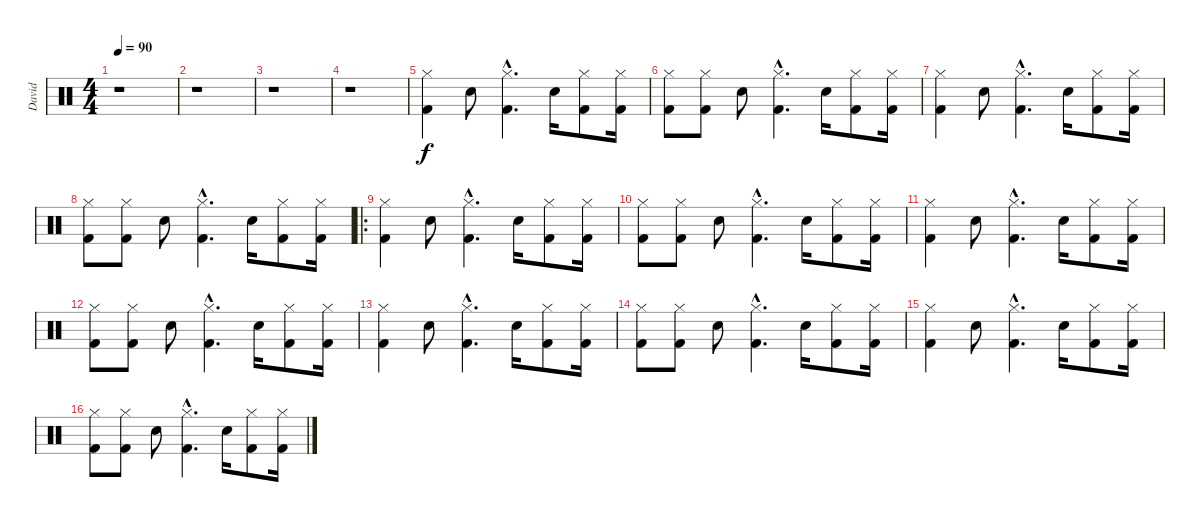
\track ("David" "David") {instrument percussion}
\staff {score}
\articulation defaults
\ts (4 4)
\tempo 90
\clef neutral
\ks c
r.1{dy f} |
r.1 |
r.1 |
r.1 |
("Hi-Hat (closed)" "Kick (hit) 2").4 "Electric Snare (hit)".8 ("Hi-Hat (closed)"{hac} "Kick (hit) 2"{hac}).4{d} "Electric Snare (hit)".16 ("Hi-Hat (closed)" "Kick (hit) 2").8 ("Hi-Hat (closed)" "Kick (hit) 2").16 |
("Hi-Hat (closed)" "Kick (hit) 2").8 ("Hi-Hat (closed)" "Kick (hit) 2").8 "Electric Snare (hit)".8 ("Hi-Hat (closed)"{hac} "Kick (hit) 2"{hac}).4{d} "Electric Snare (hit)".16 ("Hi-Hat (closed)" "Kick (hit) 2").8 ("Hi-Hat (closed)" "Kick (hit) 2").16 |
("Hi-Hat (closed)" "Kick (hit) 2").4 "Electric Snare (hit)".8 ("Hi-Hat (closed)"{hac} "Kick (hit) 2"{hac}).4{d} "Electric Snare (hit)".16 ("Hi-Hat (closed)" "Kick (hit) 2").8 ("Hi-Hat (closed)" "Kick (hit) 2").16 |
("Hi-Hat (closed)" "Kick (hit) 2").8 ("Hi-Hat (closed)" "Kick (hit) 2").8 "Electric Snare (hit)".8 ("Hi-Hat (closed)"{hac} "Kick (hit) 2"{hac}).4{d} "Electric Snare (hit)".16 ("Hi-Hat (closed)" "Kick (hit) 2").8 ("Hi-Hat (closed)" "Kick (hit) 2").16 |
\ro
("Hi-Hat (closed)" "Kick (hit) 2").4 "Electric Snare (hit)".8 ("Hi-Hat (closed)"{hac} "Kick (hit) 2"{hac}).4{d} "Electric Snare (hit)".16 ("Hi-Hat (closed)" "Kick (hit) 2").8 ("Hi-Hat (closed)" "Kick (hit) 2").16 |
("Hi-Hat (closed)" "Kick (hit) 2").8 ("Hi-Hat (closed)" "Kick (hit) 2").8 "Electric Snare (hit)".8 ("Hi-Hat (closed)"{hac} "Kick (hit) 2"{hac}).4{d} "Electric Snare (hit)".16 ("Hi-Hat (closed)" "Kick (hit) 2").8 ("Hi-Hat (closed)" "Kick (hit) 2").16 |
("Hi-Hat (closed)" "Kick (hit) 2").4 "Electric Snare (hit)".8 ("Hi-Hat (closed)"{hac} "Kick (hit) 2"{hac}).4{d} "Electric Snare (hit)".16 ("Hi-Hat (closed)" "Kick (hit) 2").8 ("Hi-Hat (closed)" "Kick (hit) 2").16 |
("Hi-Hat (closed)" "Kick (hit) 2").8 ("Hi-Hat (closed)" "Kick (hit) 2").8 "Electric Snare (hit)".8 ("Hi-Hat (closed)"{hac} "Kick (hit) 2"{hac}).4{d} "Electric Snare (hit)".16 ("Hi-Hat (closed)" "Kick (hit) 2").8 ("Hi-Hat (closed)" "Kick (hit) 2").16 |
("Hi-Hat (closed)" "Kick (hit) 2").4 "Electric Snare (hit)".8 ("Hi-Hat (closed)"{hac} "Kick (hit) 2"{hac}).4{d} "Electric Snare (hit)".16 ("Hi-Hat (closed)" "Kick (hit) 2").8 ("Hi-Hat (closed)" "Kick (hit) 2").16 |
("Hi-Hat (closed)" "Kick (hit) 2").8 ("Hi-Hat (closed)" "Kick (hit) 2").8 "Electric Snare (hit)".8 ("Hi-Hat (closed)"{hac} "Kick (hit) 2"{hac}).4{d} "Electric Snare (hit)".16 ("Hi-Hat (closed)" "Kick (hit) 2").8 ("Hi-Hat (closed)" "Kick (hit) 2").16 |
("Hi-Hat (closed)" "Kick (hit) 2").4 "Electric Snare (hit)".8 ("Hi-Hat (closed)"{hac} "Kick (hit) 2"{hac}).4{d} "Electric Snare (hit)".16 ("Hi-Hat (closed)" "Kick (hit) 2").8 ("Hi-Hat (closed)" "Kick (hit) 2").16 |
("Hi-Hat (closed)" "Kick (hit) 2").8 ("Hi-Hat (closed)" "Kick (hit) 2").8 "Electric Snare (hit)".8 ("Hi-Hat (closed)"{hac} "Kick (hit) 2"{hac}).4{d} "Electric Snare (hit)".16 ("Hi-Hat (closed)" "Kick (hit) 2").8 ("Hi-Hat (closed)" "Kick (hit) 2").16
